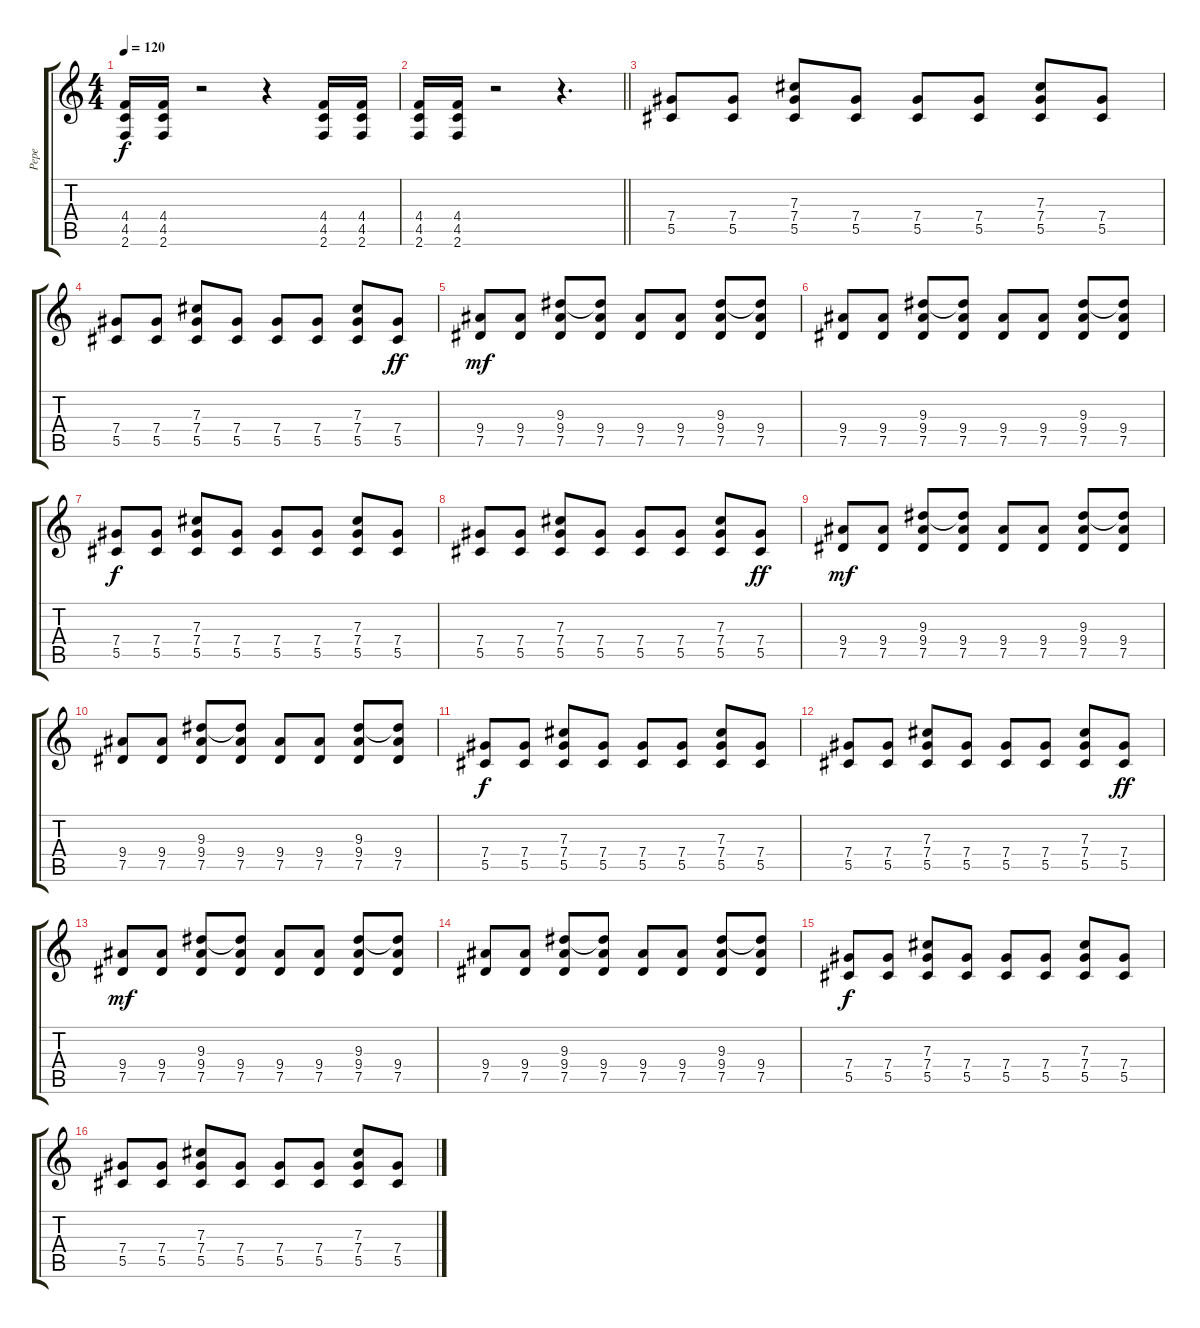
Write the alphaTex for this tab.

\track ("Pepe" "Pepe") {instrument distortionguitar}
\staff {score tabs}
\tuning (Eb4 Bb3 Gb3 Db3 Ab2 Eb2) {hide}
\ts (4 4)
\tempo 120
\clef g2
\ks c
(4.4 4.5 2.6).16{dy f} (4.4 4.5 2.6).16 r.2 r.4 (4.4 4.5 2.6).16 (4.4 4.5 2.6).16 |
\barLineRight lightlight
(4.4 4.5 2.6).16 (4.4 4.5 2.6).16 r.2 r.4{d} |
(7.4 5.5).8{volume 13 instrument distortionguitar} (7.4 5.5).8 (7.3 7.4 5.5).8 (7.4 5.5).8 (7.4 5.5).8 (7.4 5.5).8 (7.3 7.4 5.5).8 (7.4 5.5).8 |
(7.4 5.5).8 (7.4 5.5).8 (7.3 7.4 5.5).8 (7.4 5.5).8 (7.4 5.5).8 (7.4 5.5).8 (7.3 7.4 5.5).8 (7.4 5.5).8{dy ff} |
(9.4 7.5).8{dy mf} (9.4 7.5).8 (9.3 9.4 7.5).8 (9.3{t} 9.4 7.5).8 (9.4 7.5).8 (9.4 7.5).8 (9.3 9.4 7.5).8 (9.3{t} 9.4 7.5).8 |
(9.4 7.5).8 (9.4 7.5).8 (9.3 9.4 7.5).8 (9.3{t} 9.4 7.5).8 (9.4 7.5).8 (9.4 7.5).8 (9.3 9.4 7.5).8 (9.3{t} 9.4 7.5).8 |
(7.4 5.5).8{dy f} (7.4 5.5).8 (7.3 7.4 5.5).8 (7.4 5.5).8 (7.4 5.5).8 (7.4 5.5).8 (7.3 7.4 5.5).8 (7.4 5.5).8 |
(7.4 5.5).8 (7.4 5.5).8 (7.3 7.4 5.5).8 (7.4 5.5).8 (7.4 5.5).8 (7.4 5.5).8 (7.3 7.4 5.5).8 (7.4 5.5).8{dy ff} |
(9.4 7.5).8{dy mf} (9.4 7.5).8 (9.3 9.4 7.5).8 (9.3{t} 9.4 7.5).8 (9.4 7.5).8 (9.4 7.5).8 (9.3 9.4 7.5).8 (9.3{t} 9.4 7.5).8 |
(9.4 7.5).8 (9.4 7.5).8 (9.3 9.4 7.5).8 (9.3{t} 9.4 7.5).8 (9.4 7.5).8 (9.4 7.5).8 (9.3 9.4 7.5).8 (9.3{t} 9.4 7.5).8 |
(7.4 5.5).8{dy f} (7.4 5.5).8 (7.3 7.4 5.5).8 (7.4 5.5).8 (7.4 5.5).8 (7.4 5.5).8 (7.3 7.4 5.5).8 (7.4 5.5).8 |
(7.4 5.5).8 (7.4 5.5).8 (7.3 7.4 5.5).8 (7.4 5.5).8 (7.4 5.5).8 (7.4 5.5).8 (7.3 7.4 5.5).8 (7.4 5.5).8{dy ff} |
(9.4 7.5).8{dy mf} (9.4 7.5).8 (9.3 9.4 7.5).8 (9.3{t} 9.4 7.5).8 (9.4 7.5).8 (9.4 7.5).8 (9.3 9.4 7.5).8 (9.3{t} 9.4 7.5).8 |
(9.4 7.5).8 (9.4 7.5).8 (9.3 9.4 7.5).8 (9.3{t} 9.4 7.5).8 (9.4 7.5).8 (9.4 7.5).8 (9.3 9.4 7.5).8 (9.3{t} 9.4 7.5).8 |
(7.4 5.5).8{dy f} (7.4 5.5).8 (7.3 7.4 5.5).8 (7.4 5.5).8 (7.4 5.5).8 (7.4 5.5).8 (7.3 7.4 5.5).8 (7.4 5.5).8 |
(7.4 5.5).8 (7.4 5.5).8 (7.3 7.4 5.5).8 (7.4 5.5).8 (7.4 5.5).8 (7.4 5.5).8 (7.3 7.4 5.5).8 (7.4 5.5).8
